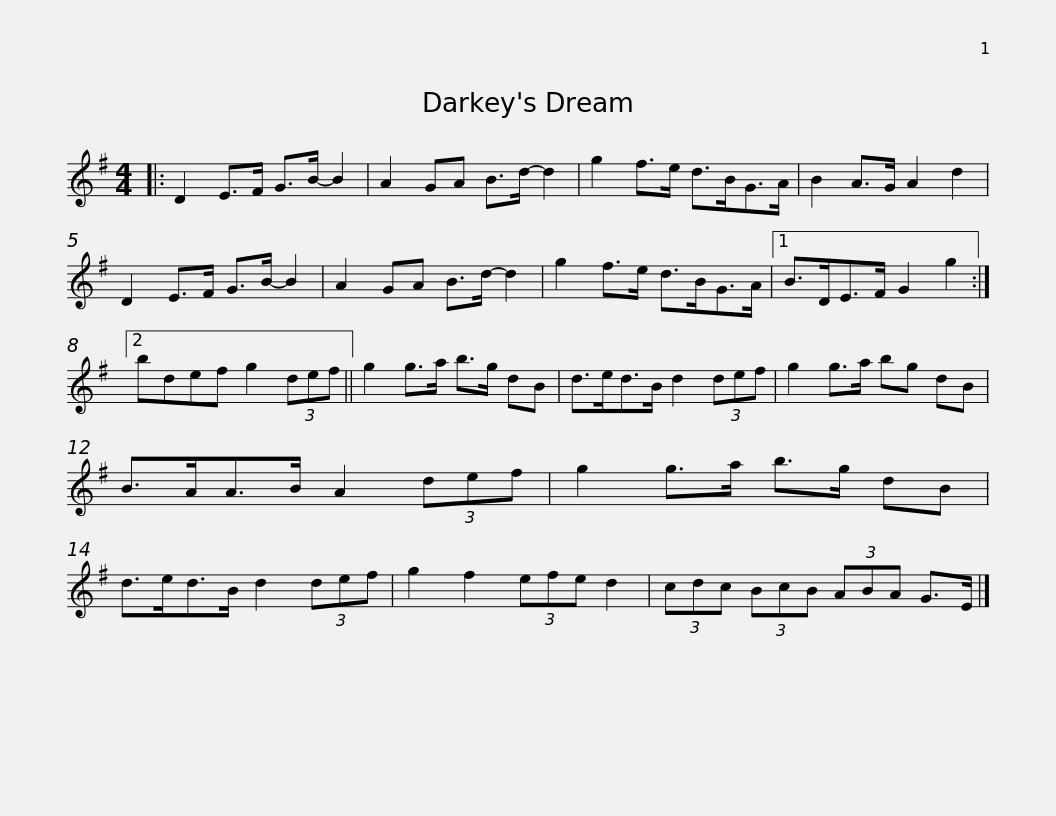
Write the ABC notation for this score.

X:1
L:1/8
M:4/4
I:linebreak $
K:G
V:1 treble
V:1
|: D2 E>F G>B- B2 | A2 GA B>d- d2 | g2 f>e d>BG>A | B2 A>G A2 d2 | D2 E>F G>B- B2 | %5
 A2 GA B>d- d2 |$ g2 f>e d>BG>A |1 B>DE>F G2 g2 :|2 bdef g2 (3def || g2 g>a b>g dB | %10
 d>ed>B d2 (3def |$ g2 g>a bg dB | B>AA>B A2 (3def | g2 g>a b>g dB | d>ed>B d2 (3def | %15
 g2 f2 (3efe d2 |$ (3cdc (3BcB (3ABA G>E |] %17
